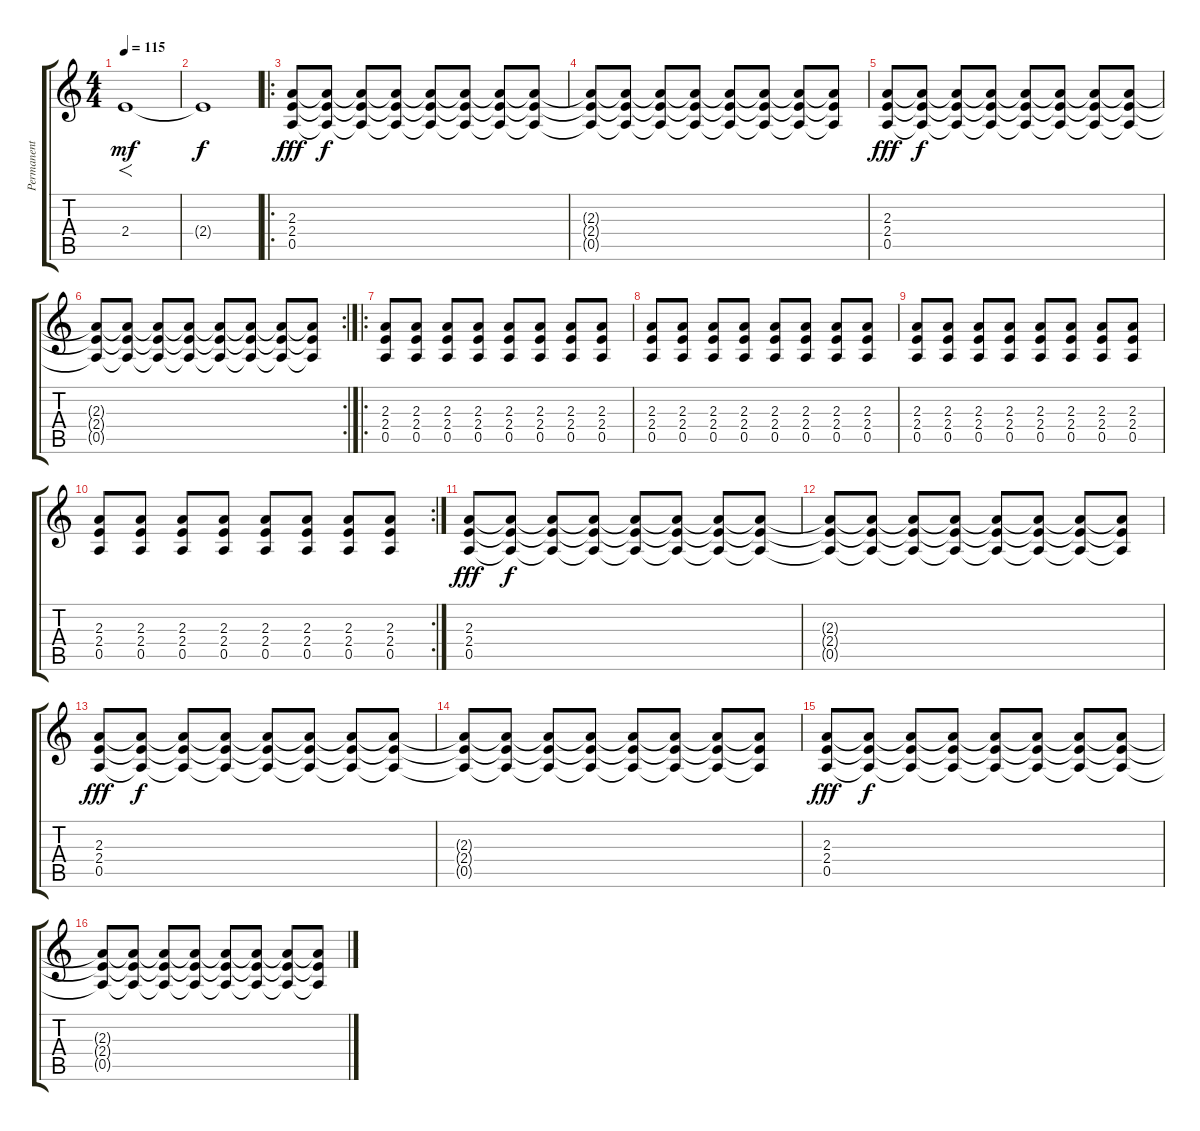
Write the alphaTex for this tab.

\track ("Permanent Distortion" "Permanent ") {instrument overdrivenguitar}
\staff {score tabs}
\tuning (E4 B3 G3 D3 A2 E2) {hide}
\ts (4 4)
\tempo 115
\clef g2
\ks c
2.4.1{f dy mf instrument overdrivenguitar} |
2.4{t}.1{dy f} |
\ro
(2.3 2.4 0.5).8{dy fff} (2.3{t} 2.4{t} 0.5{t}).8{dy f} (2.3{t} 2.4{t} 0.5{t}).8 (2.3{t} 2.4{t} 0.5{t}).8 (2.3{t} 2.4{t} 0.5{t}).8 (2.3{t} 2.4{t} 0.5{t}).8 (2.3{t} 2.4{t} 0.5{t}).8 (2.3{t} 2.4{t} 0.5{t}).8 |
(2.3{t} 2.4{t} 0.5{t}).8 (2.3{t} 2.4{t} 0.5{t}).8 (2.3{t} 2.4{t} 0.5{t}).8 (2.3{t} 2.4{t} 0.5{t}).8 (2.3{t} 2.4{t} 0.5{t}).8 (2.3{t} 2.4{t} 0.5{t}).8 (2.3{t} 2.4{t} 0.5{t}).8 (2.3{t} 2.4{t} 0.5{t}).8 |
(2.3 2.4 0.5).8{dy fff} (2.3{t} 2.4{t} 0.5{t}).8{dy f} (2.3{t} 2.4{t} 0.5{t}).8 (2.3{t} 2.4{t} 0.5{t}).8 (2.3{t} 2.4{t} 0.5{t}).8 (2.3{t} 2.4{t} 0.5{t}).8 (2.3{t} 2.4{t} 0.5{t}).8 (2.3{t} 2.4{t} 0.5{t}).8 |
\rc 2
(2.3{t} 2.4{t} 0.5{t}).8 (2.3{t} 2.4{t} 0.5{t}).8 (2.3{t} 2.4{t} 0.5{t}).8 (2.3{t} 2.4{t} 0.5{t}).8 (2.3{t} 2.4{t} 0.5{t}).8 (2.3{t} 2.4{t} 0.5{t}).8 (2.3{t} 2.4{t} 0.5{t}).8 (2.3{t} 2.4{t} 0.5{t}).8 |
\ro
(2.3 2.4 0.5).8 (2.3 2.4 0.5).8 (2.3 2.4 0.5).8 (2.3 2.4 0.5).8 (2.3 2.4 0.5).8 (2.3 2.4 0.5).8 (2.3 2.4 0.5).8 (2.3 2.4 0.5).8 |
(2.3 2.4 0.5).8 (2.3 2.4 0.5).8 (2.3 2.4 0.5).8 (2.3 2.4 0.5).8 (2.3 2.4 0.5).8 (2.3 2.4 0.5).8 (2.3 2.4 0.5).8 (2.3 2.4 0.5).8 |
(2.3 2.4 0.5).8 (2.3 2.4 0.5).8 (2.3 2.4 0.5).8 (2.3 2.4 0.5).8 (2.3 2.4 0.5).8 (2.3 2.4 0.5).8 (2.3 2.4 0.5).8 (2.3 2.4 0.5).8 |
\rc 2
(2.3 2.4 0.5).8 (2.3 2.4 0.5).8 (2.3 2.4 0.5).8 (2.3 2.4 0.5).8 (2.3 2.4 0.5).8 (2.3 2.4 0.5).8 (2.3 2.4 0.5).8 (2.3 2.4 0.5).8 |
(2.3 2.4 0.5).8{dy fff} (2.3{t} 2.4{t} 0.5{t}).8{dy f} (2.3{t} 2.4{t} 0.5{t}).8 (2.3{t} 2.4{t} 0.5{t}).8 (2.3{t} 2.4{t} 0.5{t}).8 (2.3{t} 2.4{t} 0.5{t}).8 (2.3{t} 2.4{t} 0.5{t}).8 (2.3{t} 2.4{t} 0.5{t}).8 |
(2.3{t} 2.4{t} 0.5{t}).8 (2.3{t} 2.4{t} 0.5{t}).8 (2.3{t} 2.4{t} 0.5{t}).8 (2.3{t} 2.4{t} 0.5{t}).8 (2.3{t} 2.4{t} 0.5{t}).8 (2.3{t} 2.4{t} 0.5{t}).8 (2.3{t} 2.4{t} 0.5{t}).8 (2.3{t} 2.4{t} 0.5{t}).8 |
(2.3 2.4 0.5).8{dy fff} (2.3{t} 2.4{t} 0.5{t}).8{dy f} (2.3{t} 2.4{t} 0.5{t}).8 (2.3{t} 2.4{t} 0.5{t}).8 (2.3{t} 2.4{t} 0.5{t}).8 (2.3{t} 2.4{t} 0.5{t}).8 (2.3{t} 2.4{t} 0.5{t}).8 (2.3{t} 2.4{t} 0.5{t}).8 |
(2.3{t} 2.4{t} 0.5{t}).8 (2.3{t} 2.4{t} 0.5{t}).8 (2.3{t} 2.4{t} 0.5{t}).8 (2.3{t} 2.4{t} 0.5{t}).8 (2.3{t} 2.4{t} 0.5{t}).8 (2.3{t} 2.4{t} 0.5{t}).8 (2.3{t} 2.4{t} 0.5{t}).8 (2.3{t} 2.4{t} 0.5{t}).8 |
(2.3 2.4 0.5).8{dy fff} (2.3{t} 2.4{t} 0.5{t}).8{dy f} (2.3{t} 2.4{t} 0.5{t}).8 (2.3{t} 2.4{t} 0.5{t}).8 (2.3{t} 2.4{t} 0.5{t}).8 (2.3{t} 2.4{t} 0.5{t}).8 (2.3{t} 2.4{t} 0.5{t}).8 (2.3{t} 2.4{t} 0.5{t}).8 |
(2.3{t} 2.4{t} 0.5{t}).8 (2.3{t} 2.4{t} 0.5{t}).8 (2.3{t} 2.4{t} 0.5{t}).8 (2.3{t} 2.4{t} 0.5{t}).8 (2.3{t} 2.4{t} 0.5{t}).8 (2.3{t} 2.4{t} 0.5{t}).8 (2.3{t} 2.4{t} 0.5{t}).8 (2.3{t} 2.4{t} 0.5{t}).8
